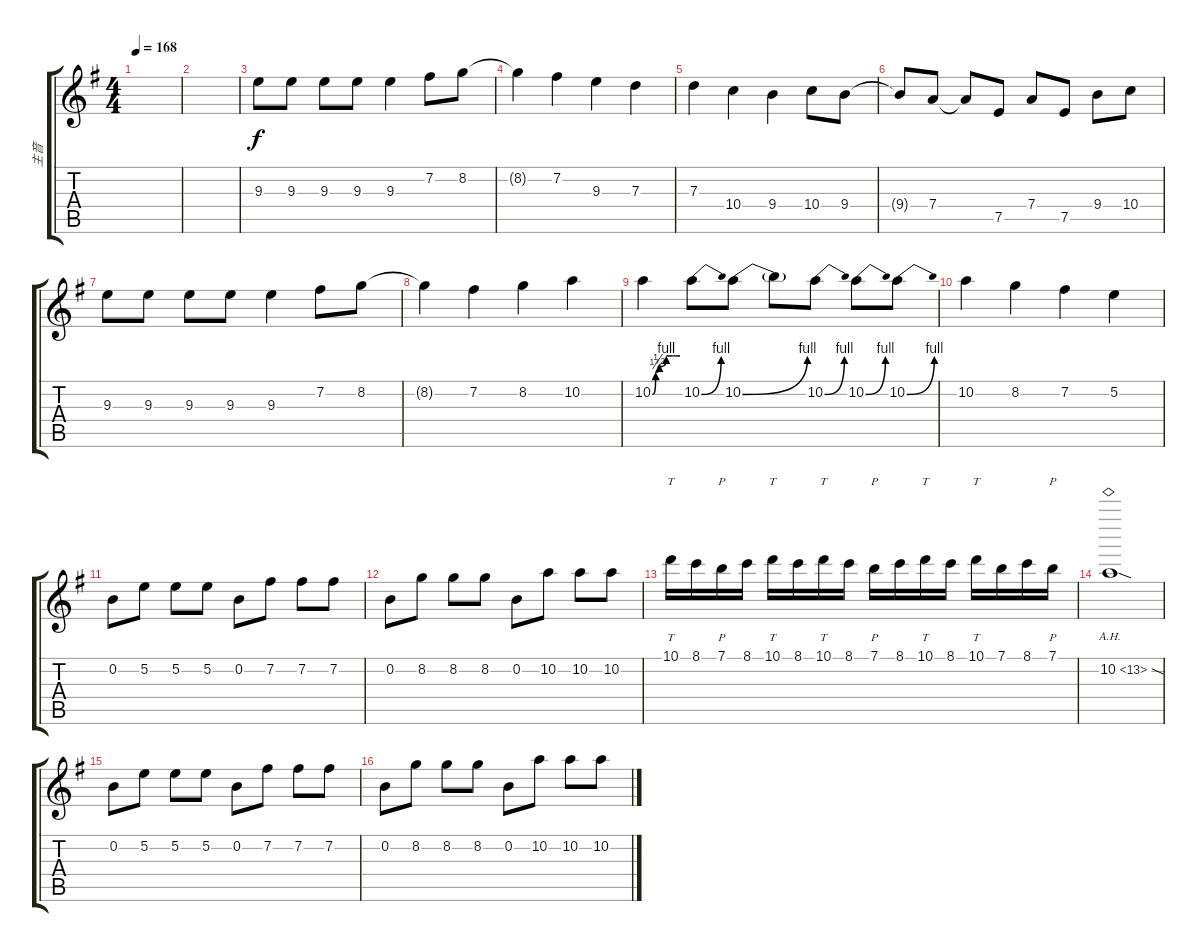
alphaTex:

\track ("主音" "主音") {instrument overdrivenguitar}
\staff {score tabs}
\tuning (E4 B3 G3 D3 A2 E2) {hide}
\ts (4 4)
\tempo 168
\clef g2
\ks g
|
|
9.3.8 9.3.8 9.3.8 9.3.8 9.3.4 7.2.8 8.2.8 |
8.2{t}.4 7.2.4 9.3.4 7.3.4 |
7.3.4 10.4.4 9.4.4 10.4.8 9.4.8 |
9.4{t}.8 7.4.8 7.4{t}.8 7.5.8 7.4.8 7.5.8 9.4.8 10.4.8 |
9.3.8 9.3.8 9.3.8 9.3.8 9.3.4 7.2.8 8.2.8 |
8.2{t}.4 7.2.4 8.2.4 10.2.4 |
10.2{be (custom 0 0 7 1 15 2 30 4 44 4 46 4 50 4 60 4)}.4 10.2{be (bend 0 0 60 4)}.8 10.2{be (bend 0 0 60 4)}.8 10.2{t}.8 10.2{be (bend 0 0 60 4)}.8 10.2{be (bend 0 0 60 4)}.8 10.2{be (bend 0 0 60 4)}.8 |
10.2.4 8.2.4 7.2.4 5.2.4 |
0.2.8 5.2.8 5.2.8 5.2.8 0.2.8 7.2.8 7.2.8 7.2.8 |
0.2.8 8.2.8 8.2.8 8.2.8 0.2.8 10.2.8 10.2.8 10.2.8 |
10.1.16{tt} 8.1.16 7.1.16{p} 8.1.16 10.1.16{tt} 8.1.16 10.1.16{tt} 8.1.16 7.1.16{p} 8.1.16 10.1.16{tt} 8.1.16 10.1.16{tt} 7.1.16 8.1.16 7.1.16{p} |
10.2{ah 3 sod}.1 |
0.2.8 5.2.8 5.2.8 5.2.8 0.2.8 7.2.8 7.2.8 7.2.8 |
0.2.8 8.2.8 8.2.8 8.2.8 0.2.8 10.2.8 10.2.8 10.2.8
